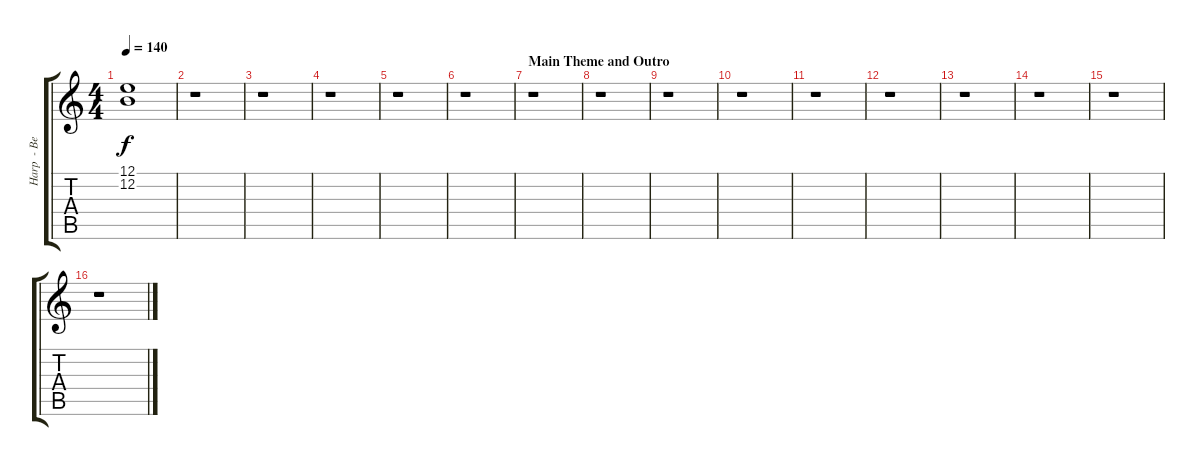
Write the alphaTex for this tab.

\track ("Harp  - Bells" "Harp  - Be") {instrument orchestralharp}
\staff {score tabs}
\tuning (E4 B3 G3 D3 A2 E2) {hide}
\ts (4 4)
\tempo 140
\clef g2
\ks c
(12.1 12.2).1{dy f} |
r.1 |
r.1 |
r.1 |
r.1 |
r.1 |
\section ("" "Main Theme and Outro")
r.1 |
r.1 |
r.1 |
r.1 |
r.1 |
r.1 |
r.1 |
r.1 |
r.1 |
r.1
